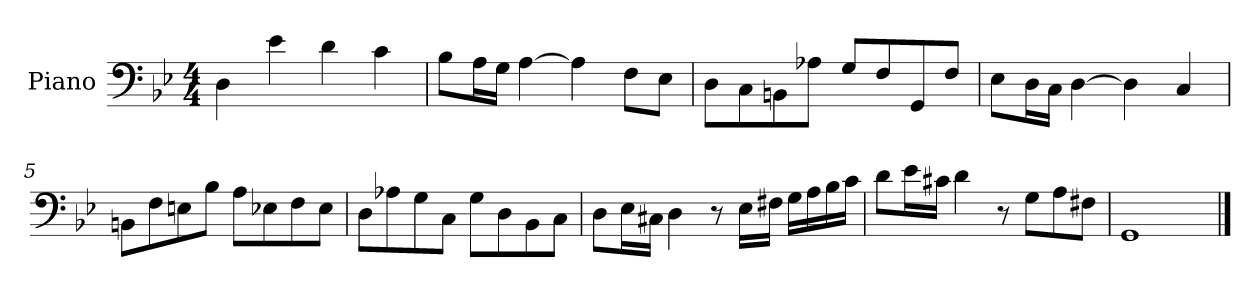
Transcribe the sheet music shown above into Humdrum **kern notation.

**kern
*part1
*staff1
*I"Piano
*I'Pno.
*clefF4
*k[b-e-]
*M4/4
=1
4D\
4e-\
4d\
4c\
=2
8B-\L
16A\L
16G\JJ
[4A\
4A\]
8F\L
8E-\J
=3
8D\L
8C\
8BBn\
8A-X\J
8G/L
8F/
8GG/
8F/J
=4
8E-\L
16D\L
16C\JJ
[4D\
4D\]
4C/
=5
8BBn\L
8F\
8En\
8B-\J
8A\L
8E-X\
8F\
8E-\J
!!LO:LB:g=z
=6
8D\L
8A-X\
8G\
8C\J
8G\L
8D\
8BB-\
8C\J
=7
8D\L
16E-\L
16C#X\JJ
4D\
8r
16E-\LL
16F#X\JJ
16G\LL
16A\
16B-\
16c\JJ
=8
8d\L
16e-\L
16c#X\JJ
4d\
8r
8G\L
8A\
8F#X\J
=9
1GG
==
*-
